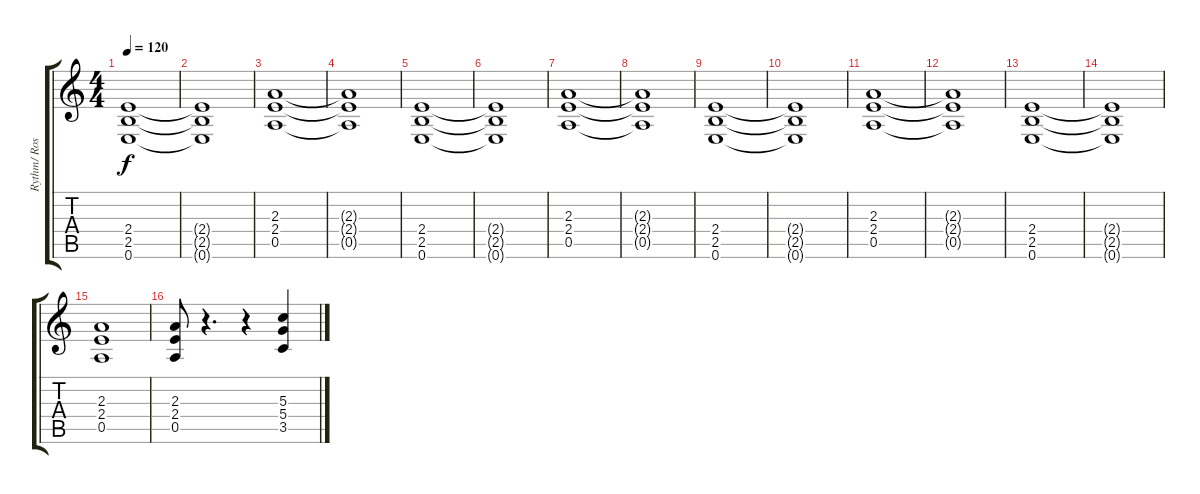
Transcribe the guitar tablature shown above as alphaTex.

\track ("Rythm/ Ross" "Rythm/ Ros") {instrument overdrivenguitar}
\staff {score tabs}
\tuning (E4 B3 G3 D3 A2 E2) {hide}
\ts (4 4)
\tempo 120
\clef g2
\ks c
(2.4 2.5 0.6).1{dy f} |
(2.4{t} 2.5{t} 0.6{t}).1 |
(2.3 2.4 0.5).1 |
(2.3{t} 2.4{t} 0.5{t}).1 |
(2.4 2.5 0.6).1 |
(2.4{t} 2.5{t} 0.6{t}).1 |
(2.3 2.4 0.5).1 |
(2.3{t} 2.4{t} 0.5{t}).1 |
(2.4 2.5 0.6).1 |
(2.4{t} 2.5{t} 0.6{t}).1 |
(2.3 2.4 0.5).1 |
(2.3{t} 2.4{t} 0.5{t}).1 |
(2.4 2.5 0.6).1 |
(2.4{t} 2.5{t} 0.6{t}).1 |
(2.3 2.4 0.5).1 |
(2.3 2.4 0.5).8 r.4{d} r.4 (5.3 5.4 3.5).4
